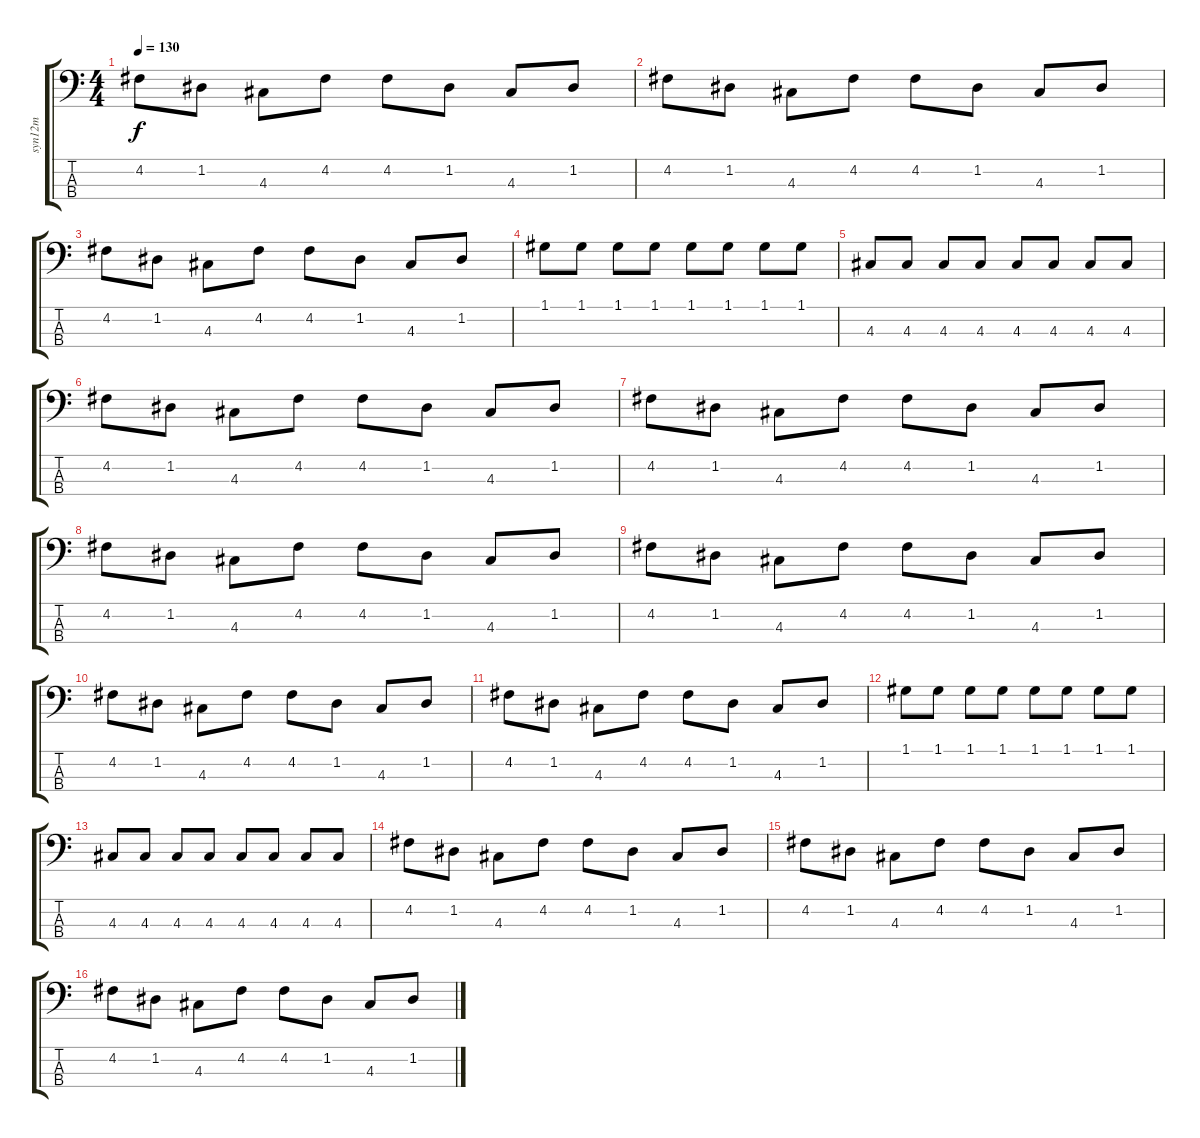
\track ("syn12m              " "syn12m    ") {instrument slapbass1}
\staff {score tabs}
\tuning (G2 D2 A1 E1) {hide}
\ts (4 4)
\tempo 130
\clef f4
\ks c
4.2.8{dy f} 1.2.8 4.3.8 4.2.8 4.2.8 1.2.8 4.3.8 1.2.8 |
4.2.8 1.2.8 4.3.8 4.2.8 4.2.8 1.2.8 4.3.8 1.2.8 |
4.2.8 1.2.8 4.3.8 4.2.8 4.2.8 1.2.8 4.3.8 1.2.8 |
1.1.8 1.1.8 1.1.8 1.1.8 1.1.8 1.1.8 1.1.8 1.1.8 |
4.3.8 4.3.8 4.3.8 4.3.8 4.3.8 4.3.8 4.3.8 4.3.8 |
4.2.8 1.2.8 4.3.8 4.2.8 4.2.8 1.2.8 4.3.8 1.2.8 |
4.2.8 1.2.8 4.3.8 4.2.8 4.2.8 1.2.8 4.3.8 1.2.8 |
4.2.8 1.2.8 4.3.8 4.2.8 4.2.8 1.2.8 4.3.8 1.2.8 |
4.2.8 1.2.8 4.3.8 4.2.8 4.2.8 1.2.8 4.3.8 1.2.8 |
4.2.8 1.2.8 4.3.8 4.2.8 4.2.8 1.2.8 4.3.8 1.2.8 |
4.2.8 1.2.8 4.3.8 4.2.8 4.2.8 1.2.8 4.3.8 1.2.8 |
1.1.8 1.1.8 1.1.8 1.1.8 1.1.8 1.1.8 1.1.8 1.1.8 |
4.3.8 4.3.8 4.3.8 4.3.8 4.3.8 4.3.8 4.3.8 4.3.8 |
4.2.8 1.2.8 4.3.8 4.2.8 4.2.8 1.2.8 4.3.8 1.2.8 |
4.2.8 1.2.8 4.3.8 4.2.8 4.2.8 1.2.8 4.3.8 1.2.8 |
4.2.8 1.2.8 4.3.8 4.2.8 4.2.8 1.2.8 4.3.8 1.2.8
